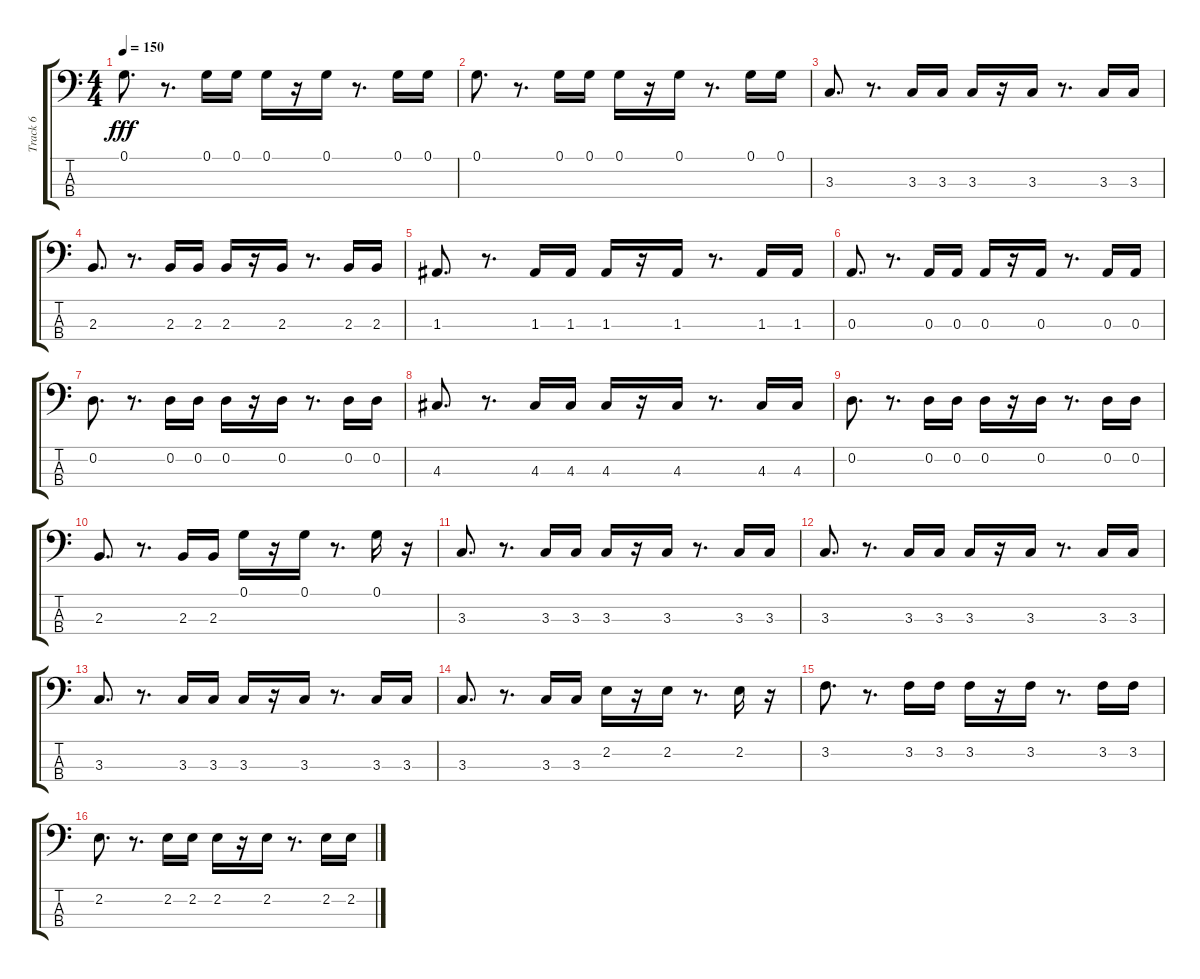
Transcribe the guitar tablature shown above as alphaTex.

\track ("Track 6" "Track 6") {instrument slapbass2}
\staff {score tabs}
\tuning (G2 D2 A1 E1) {hide}
\ts (4 4)
\tempo 150
\clef f4
\ks c
0.1.8{d dy fff} r.8{d} 0.1.16 0.1.16 0.1.16 r.16 0.1.16 r.8{d} 0.1.16 0.1.16 |
0.1.8{d} r.8{d} 0.1.16 0.1.16 0.1.16 r.16 0.1.16 r.8{d} 0.1.16 0.1.16 |
3.3.8{d} r.8{d} 3.3.16 3.3.16 3.3.16 r.16 3.3.16 r.8{d} 3.3.16 3.3.16 |
2.3.8{d} r.8{d} 2.3.16 2.3.16 2.3.16 r.16 2.3.16 r.8{d} 2.3.16 2.3.16 |
1.3.8{d} r.8{d} 1.3.16 1.3.16 1.3.16 r.16 1.3.16 r.8{d} 1.3.16 1.3.16 |
0.3.8{d} r.8{d} 0.3.16 0.3.16 0.3.16 r.16 0.3.16 r.8{d} 0.3.16 0.3.16 |
0.2.8{d} r.8{d} 0.2.16 0.2.16 0.2.16 r.16 0.2.16 r.8{d} 0.2.16 0.2.16 |
4.3.8{d} r.8{d} 4.3.16 4.3.16 4.3.16 r.16 4.3.16 r.8{d} 4.3.16 4.3.16 |
0.2.8{d} r.8{d} 0.2.16 0.2.16 0.2.16 r.16 0.2.16 r.8{d} 0.2.16 0.2.16 |
2.3.8{d} r.8{d} 2.3.16 2.3.16 0.1.16 r.16 0.1.16 r.8{d} 0.1.16 r.16 |
3.3.8{d} r.8{d} 3.3.16 3.3.16 3.3.16 r.16 3.3.16 r.8{d} 3.3.16 3.3.16 |
3.3.8{d} r.8{d} 3.3.16 3.3.16 3.3.16 r.16 3.3.16 r.8{d} 3.3.16 3.3.16 |
3.3.8{d} r.8{d} 3.3.16 3.3.16 3.3.16 r.16 3.3.16 r.8{d} 3.3.16 3.3.16 |
3.3.8{d} r.8{d} 3.3.16 3.3.16 2.2.16 r.16 2.2.16 r.8{d} 2.2.16 r.16 |
3.2.8{d} r.8{d} 3.2.16 3.2.16 3.2.16 r.16 3.2.16 r.8{d} 3.2.16 3.2.16 |
2.2.8{d} r.8{d} 2.2.16 2.2.16 2.2.16 r.16 2.2.16 r.8{d} 2.2.16 2.2.16
